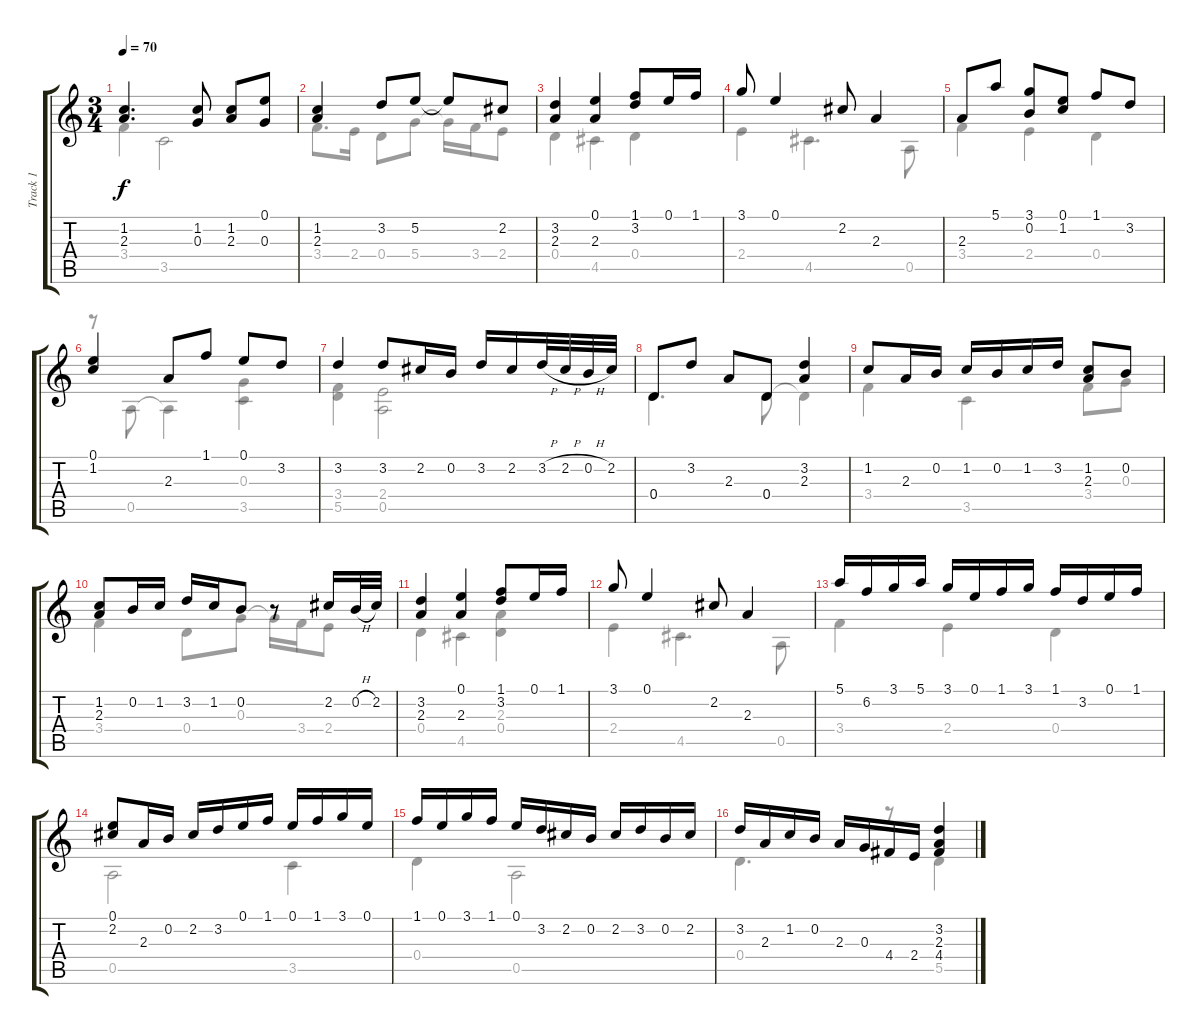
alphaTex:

\track ("Track 1" "Track 1") {instrument acousticguitarsteel}
\staff {score tabs}
\tuning (E4 B3 G3 D3 A2 E2) {hide}
\voice
\ts (3 4)
\tempo 70
\clef g2
\ks c
(1.2 2.3).4{d dy f} (1.2 0.3).8 (1.2 2.3).8 (0.1 0.3).8 |
(1.2 2.3).4 3.2.8 5.2.8 5.2{t}.8 2.2.8 |
(3.2 2.3).4 (0.1 2.3).4 (1.1 3.2).8 0.1.16 1.1.16 |
3.1.8 0.1.4 2.2.8 2.3.4 |
2.3.8 5.1.8 (3.1 0.2).8 (0.1 1.2).8 1.1.8 3.2.8 |
(0.1 1.2).4 2.3.8 1.1.8 0.1.8 3.2.8 |
3.2.4 3.2.8 2.2.16 0.2.16 3.2.16 2.2.16 3.2{h}.32 2.2{h}.32 0.2{h}.32 2.2.32 |
0.4.8 3.2.8 2.3.8 0.4.8 (3.2 2.3).4 |
1.2.8 2.3.16 0.2.16 1.2.16 0.2.16 1.2.16 3.2.16 (1.2 2.3).8 0.2.8 |
(1.2 2.3).8 0.2.16 1.2.16 3.2.16 1.2.16 0.2.8 r.8 2.2.16 0.2{h}.32 2.2.32 |
(3.2 2.3).4 (0.1 2.3).4 (1.1 3.2).8 0.1.16 1.1.16 |
3.1.8 0.1.4 2.2.8 2.3.4 |
5.1.16 6.2.16 3.1.16 5.1.16 3.1.16 0.1.16 1.1.16 3.1.16 1.1.16 3.2.16 0.1.16 1.1.16 |
(0.1 2.2).8 2.3.16 0.2.16 2.2.16 3.2.16 0.1.16 1.1.16 0.1.16 1.1.16 3.1.16 0.1.16 |
1.1.16 0.1.16 3.1.16 1.1.16 0.1.16 3.2.16 2.2.16 0.2.16 2.2.16 3.2.16 0.2.16 2.2.16 |
3.2.16 2.3.16 1.2.16 0.2.16 2.3.16 0.3.16 4.4.16 2.4.16 (3.2 2.3 4.4).4
\voice
\clef g2
\ottava regular
\simile none
\ks c
3.4.4{dy f} 3.5.2 |
3.4.8{d} 2.4.16 0.4.8 5.4.8 5.4{t}.16 3.4.16 2.4.8 |
0.4.4 4.5.4 0.4.4 |
2.4.4 4.5.4{d} 0.5.8 |
3.4.4 2.4.4 0.4.4 |
r.8 0.5.8 0.5{t}.4 (0.3 3.5).4 |
(3.4 5.5).4 (2.4 0.5).2 |
0.4.4{d} 0.4.8 0.4{t}.4 |
3.4.4 3.5.4 3.4.8 0.3.8 |
3.4.4 0.4.8 0.3.8 0.3{t}.16 3.4.16 2.4.8 |
0.4.4 4.5.4 (2.3 0.4).4 |
2.4.4 4.5.4{d} 0.5.8 |
3.4.4 2.4.4 0.4.4 |
0.5.2 3.5.4 |
0.4.4 0.5.2 |
0.4.4{d} r.8 5.5.4
